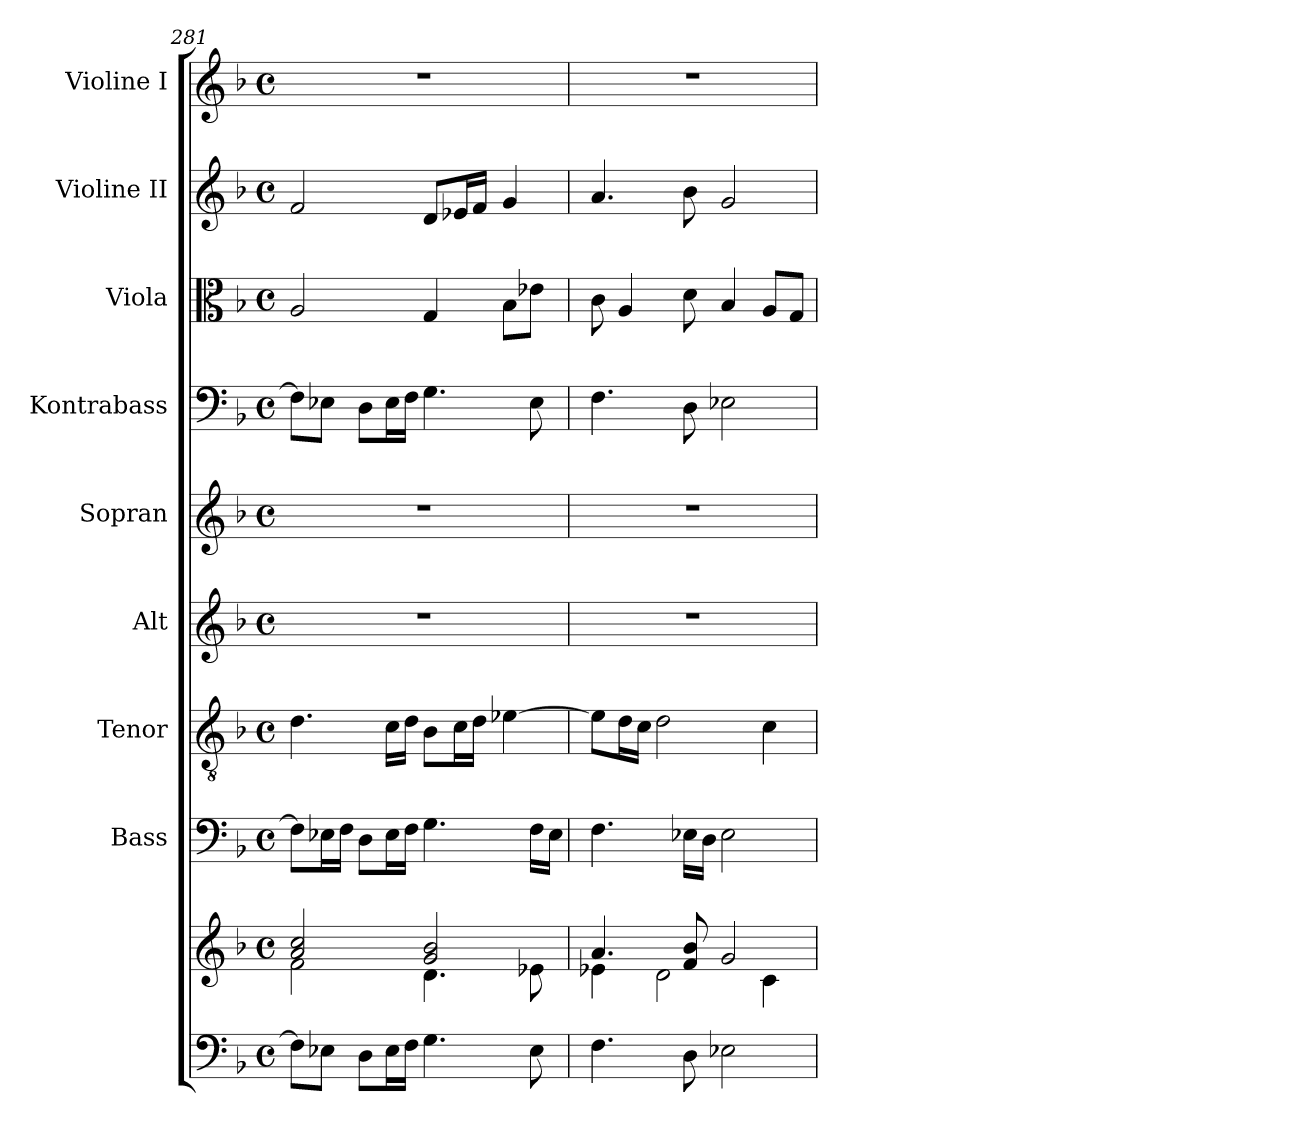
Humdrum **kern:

**kern	**kern	**kern	**kern	**kern	**kern	**kern	**kern	**kern	**kern
*part9	*part9	*part8	*part7	*part6	*part5	*part4	*part3	*part2	*part1
*staff10	*staff9	*staff8	*staff7	*staff6	*staff5	*staff4	*staff3	*staff2	*staff1
*	*	*I"Bass	*I"Tenor	*I"Alt	*I"Sopran	*I"Kontrabass	*I"Viola	*I"Violine II	*I"Violine I
*	*	*I'B.	*I'T.	*I'A.	*I'S.	*I'Kb.	*I'Vla.	*I'Vl. II	*I'Vl. I
*clefF4	*clefG2	*clefF4	*clefGv2	*clefG2	*clefG2	*clefF4	*clefC3	*clefG2	*clefG2
*	*	*	*	*	*	*ITrd7c12	*	*	*
*k[b-]	*k[b-]	*k[b-]	*k[b-]	*k[b-]	*k[b-]	*k[b-]	*k[b-]	*k[b-]	*k[b-]
*F:	*F:	*F:	*F:	*F:	*F:	*F:	*F:	*F:	*F:
*M4/4	*M4/4	*M4/4	*M4/4	*M4/4	*M4/4	*M4/4	*M4/4	*M4/4	*M4/4
*met(c)	*met(c)	*met(c)	*met(c)	*met(c)	*met(c)	*met(c)	*met(c)	*met(c)	*met(c)
=281	=281	=281	=281	=281	=281	=281	=281	=281	=281
*	*^	*	*	*	*	*	*	*	*
8F\L]	2a/ 2cc/	2f\	8F\L]	4.d\	1r	1r	8FF\L]	2A/	2f/	1r
8E-X\J	.	.	16E-X\L	.	.	.	8EE-X\J	.	.	.
.	.	.	16F\JJ	.	.	.	.	.	.	.
8D\L	.	.	8D\L	.	.	.	8DD\L	.	.	.
16E-\L	.	.	16E-\L	16c\LL	.	.	16EE-\L	.	.	.
16F\JJ	.	.	16F\JJ	16d\JJ	.	.	16FF\JJ	.	.	.
4.G\	2g/ 2b-/	4.d\	4.G\	8B-\L	.	.	4.GG\	4G/	8d/L	.
.	.	.	.	16c\L	.	.	.	.	16e-X/L	.
.	.	.	.	16d\JJ	.	.	.	.	16f/JJ	.
.	.	.	.	[4e-X\	.	.	.	8B-\L	4g/	.
8E-\	.	8e-X\	16F\LL	.	.	.	8EE-\	8e-X\J	.	.
.	.	.	16E-\JJ	.	.	.	.	.	.	.
=282	=282	=282	=282	=282	=282	=282	=282	=282	=282	=282
4.F\	4.a/	4e-X\	4.F\	8e-\L]	1r	1r	4.FF\	8c\	4.a/	1r
.	.	.	.	16d\L	.	.	.	4A/	.	.
.	.	.	.	16c\JJ	.	.	.	.	.	.
.	.	2d\	.	2d\	.	.	.	.	.	.
8D\	8f/ 8b-/	.	16E-X\LL	.	.	.	8DD\	8d\	8b-\	.
.	.	.	16D\JJ	.	.	.	.	.	.	.
2E-X\	2g/	.	2E-\	.	.	.	2EE-X\	4B-/	2g/	.
.	.	4c\	.	4c\	.	.	.	8A/L	.	.
.	.	.	.	.	.	.	.	8G/J	.	.
*	*v	*v	*	*	*	*	*	*	*	*
=	=	=	=	=	=	=	=	=	=
*-	*-	*-	*-	*-	*-	*-	*-	*-	*-
